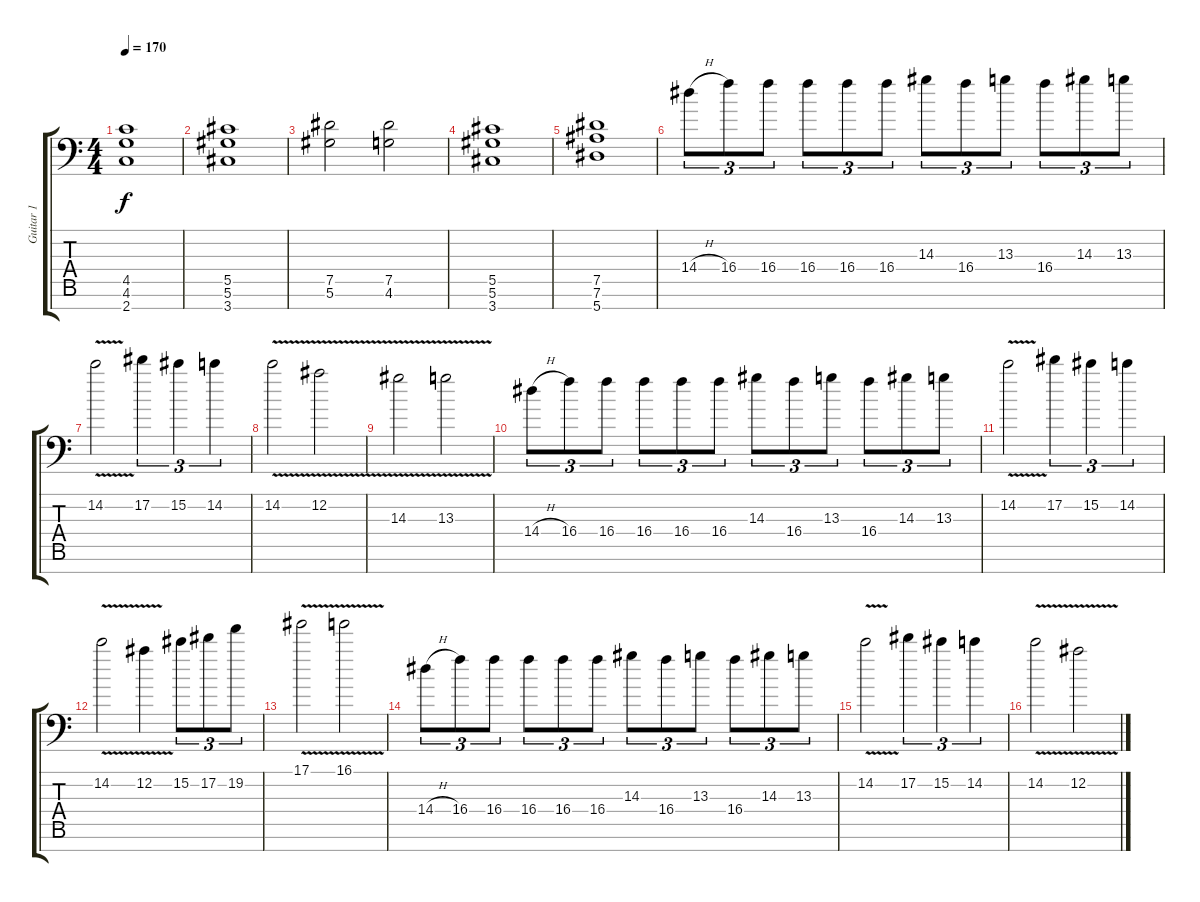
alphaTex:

\track ("Guitar 1" "Guitar 1") {instrument distortionguitar}
\staff {score tabs}
\tuning (Eb4 Bb3 Gb3 Db3 Ab2 Eb2 Bb1) {hide}
\ts (4 4)
\tempo 170
\clef f4
\ks c
(4.5 4.6 2.7).1{dy f} |
(5.5 5.6 3.7).1 |
(7.5 5.6).2 (7.5 4.6).2 |
(5.5 5.6 3.7).1 |
(7.5 7.6 5.7).1 |
14.4{h}.8{tu (3 2)} 16.4.8{tu (3 2)} 16.4.8{tu (3 2)} 16.4.8{tu (3 2)} 16.4.8{tu (3 2)} 16.4.8{tu (3 2)} 14.3.8{tu (3 2)} 16.4.8{tu (3 2)} 13.3.8{tu (3 2)} 16.4.8{tu (3 2)} 14.3.8{tu (3 2)} 13.3.8{tu (3 2)} |
14.2{v}.2 17.2.4{tu (3 2)} 15.2.4{tu (3 2)} 14.2.4{tu (3 2)} |
14.2{v}.2 12.2{v}.2 |
14.3{v}.2 13.3{v}.2 |
14.4{h}.8{tu (3 2)} 16.4.8{tu (3 2)} 16.4.8{tu (3 2)} 16.4.8{tu (3 2)} 16.4.8{tu (3 2)} 16.4.8{tu (3 2)} 14.3.8{tu (3 2)} 16.4.8{tu (3 2)} 13.3.8{tu (3 2)} 16.4.8{tu (3 2)} 14.3.8{tu (3 2)} 13.3.8{tu (3 2)} |
14.2{v}.2 17.2.4{tu (3 2)} 15.2.4{tu (3 2)} 14.2.4{tu (3 2)} |
14.2{v}.2 12.2{v}.4 15.2.8{tu (3 2)} 17.2.8{tu (3 2)} 19.2.8{tu (3 2)} |
17.1{v}.2 16.1{v}.2 |
14.4{h}.8{tu (3 2)} 16.4.8{tu (3 2)} 16.4.8{tu (3 2)} 16.4.8{tu (3 2)} 16.4.8{tu (3 2)} 16.4.8{tu (3 2)} 14.3.8{tu (3 2)} 16.4.8{tu (3 2)} 13.3.8{tu (3 2)} 16.4.8{tu (3 2)} 14.3.8{tu (3 2)} 13.3.8{tu (3 2)} |
14.2{v}.2 17.2.4{tu (3 2)} 15.2.4{tu (3 2)} 14.2.4{tu (3 2)} |
14.2{v}.2 12.2{v}.2
